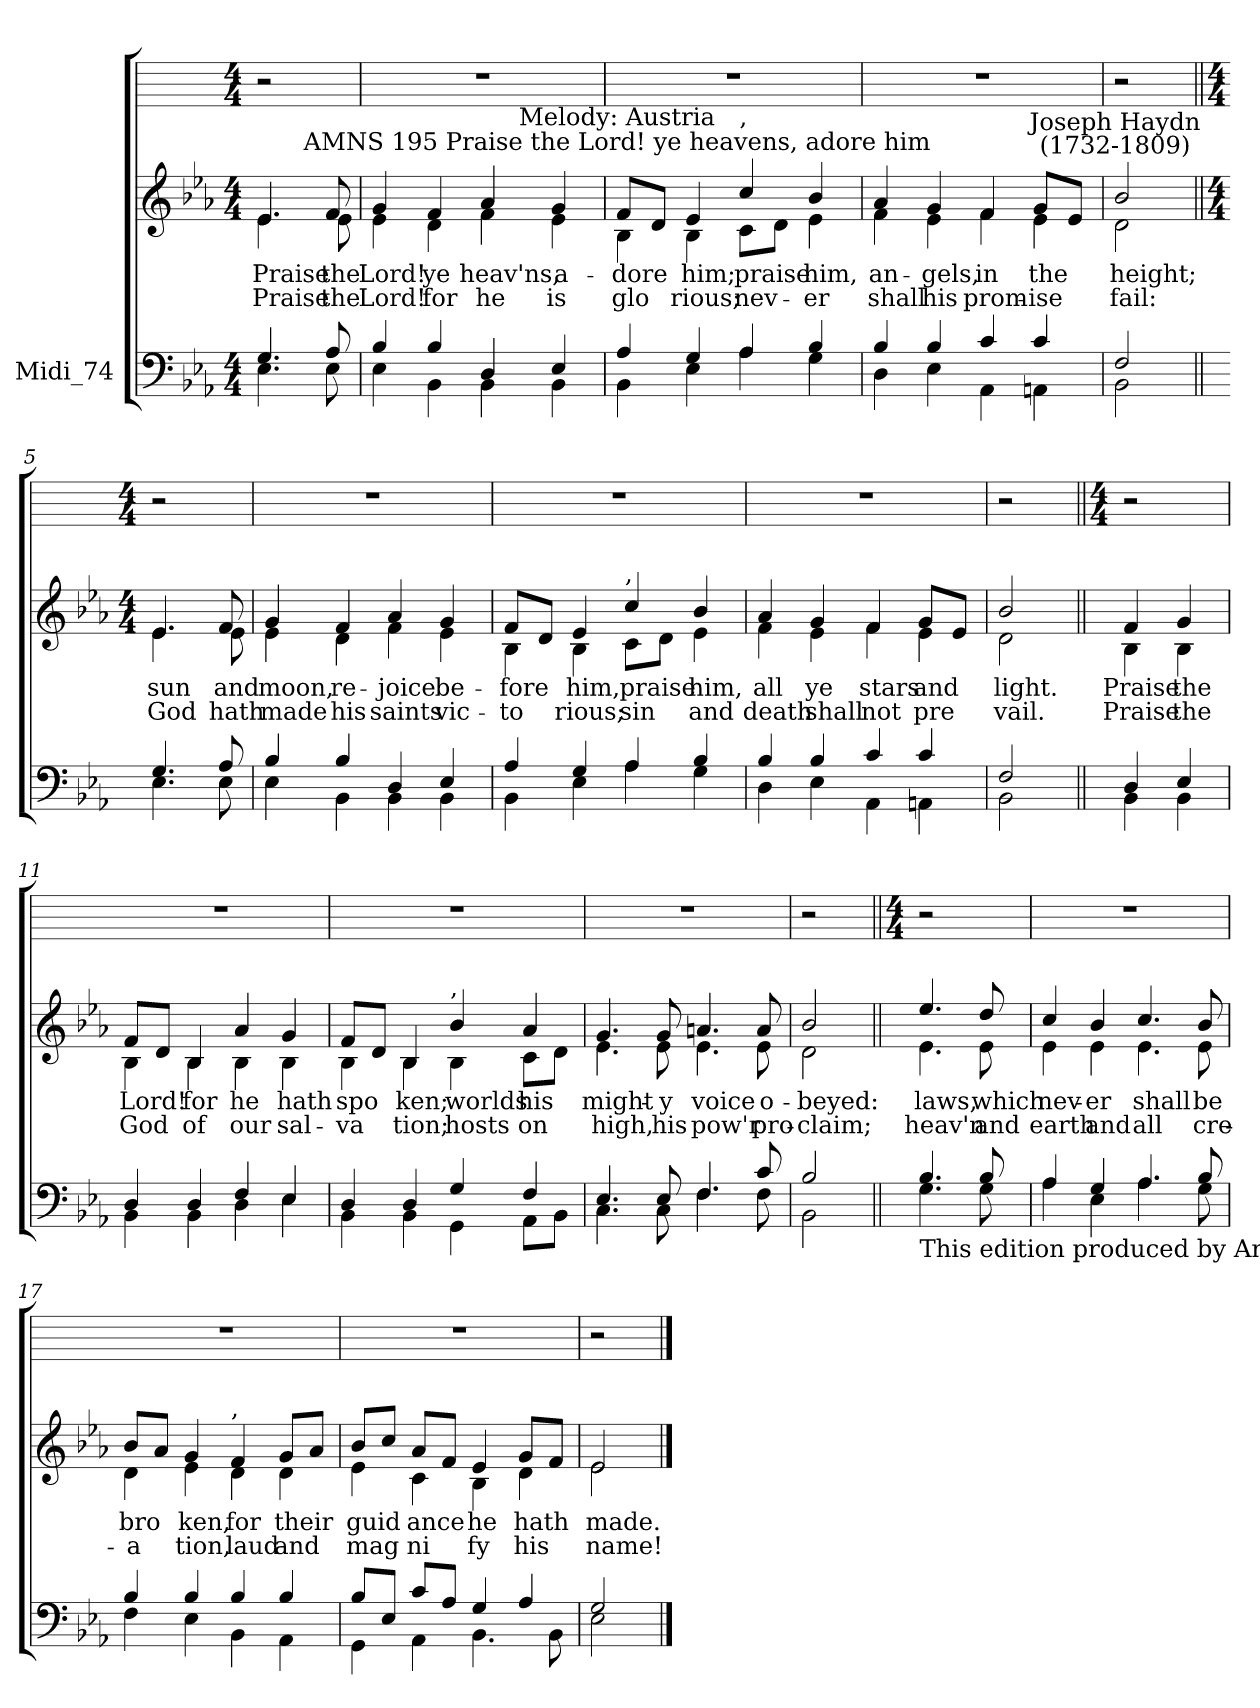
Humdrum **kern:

**kern	**kern	**text	**text	**kern
*part3	*part2	*part2	*part2	*part1
*staff3	*staff2	*staff2	*staff2	*staff1
*I"Midi_74	*	*	*	*
*clefF4	*clefG2	*	*	*
*k[b-e-a-]	*k[b-e-a-]	*	*	*
*E-:	*E-:	*	*	*
*M4/4	*M4/4	*	*	*M4/4
=	=	=	=	=
*^	*	*	*	*
!	!	!LO:TX:a:cj:t=Foundling Hospital Collection\nc. 1796	!	!	!
!	!	!	!LO:LY:b	!LO:LY:b	!
*	*	*^	*	*	*
4.G/	4.E-\	4.e-/	4.e-\	Praise	Praise	2r
!	!	!	!	!LO:LY:b	!LO:LY:b	!
8A-/	8E-\	8f/	8e-\	the	the	.
=1	=1	=1	=1	=1	=1	=1
!	!	!	!	!LO:LY:b	!LO:LY:b	!
4B-/	4E-\	4g/	4e-\	Lord!	Lord!	1r
!	!	!	!	!LO:LY:b	!LO:LY:b	!
4B-/	4BB-\	4f/	4d\	ye	for	.
!	!	!	!	!LO:LY:b	!LO:LY:b	!
4D/	4BB-\	4a-/	4f\	heav'ns,	he	.
!	!	!	!	!LO:LY:b	!LO:LY:b	!
4E-/	4BB-\	4g/	4e-\	a-	-is	.
=2	=2	=2	=2	=2	=2	=2
!	!	!LO:TX:a:cj:t=AMNS 195 Praise the Lord! ye heavens, adore him	!	!	!	!
!	!	!LO:TX:a:cj:t=Melody&colon; Austria	!	!	!	!
!	!	!	!	!LO:LY:b	!LO:LY:b	!
4A-/	4BB-\	8f/L	4B-\	dore	glo	1r
.	.	8d/J	.	.	.	.
!	!	!	!	!LO:LY:b	!LO:LY:b	!
4G/	4E-\	4e-/	4B-\	him;	rious;	.
!	!	!LO:TX:a:t=,	!	!	!	!
!	!	!	!	!LO:LY:b	!LO:LY:b	!
4A-/	4A-\	4cc/	8c\L	praise	nev-	.
.	.	.	8d\J	.	.	.
!	!	!	!	!LO:LY:b	!LO:LY:b	!
4B-/	4G\	4b-/	4e-\	-him,	er	.
=3	=3	=3	=3	=3	=3	=3
!	!	!	!	!LO:LY:b	!LO:LY:b	!
4B-/	4D\	4a-/	4f\	an-	-shall	1r
!	!	!	!	!LO:LY:b	!LO:LY:b	!
4B-/	4E-\	4g/	4e-\	gels,	his	.
!	!	!	!	!LO:LY:b	!LO:LY:b	!
4c/	4AA-\	4f/	4f\	in	prom-	.
!	!	!	!	!LO:LY:b	!LO:LY:b	!
4c/	4AAn\	8g/L	4e-\	-the	ise	.
.	.	8e-/J	.	.	.	.
=4	=4	=4	=4	=4	=4	=4
!	!	!LO:TX:a:cj:t=Joseph Haydn\n(1732-1809)	!	!	!	!
!	!	!	!	!LO:LY:b	!LO:LY:b	!
2F/	2BB-\	2b-/	2d\	height;	fail:	2r
!!LO:LB:g=z
=5||	=5||	=5||	=5||	=5||	=5||	=5||
*	*	*M4/4	*	*	*	*M4/4
!	!	!	!	!LO:LY:b	!LO:LY:b	!
4.G/	4.E-\	4.e-/	4.e-\	sun	God	2r
!	!	!	!	!LO:LY:b	!LO:LY:b	!
8A-/	8E-\	8f/	8e-\	and	hath	.
=6	=6	=6	=6	=6	=6	=6
!	!	!	!	!LO:LY:b	!LO:LY:b	!
4B-/	4E-\	4g/	4e-\	moon,	made	1r
!	!	!	!	!LO:LY:b	!LO:LY:b	!
4B-/	4BB-\	4f/	4d\	re-	-his	.
!	!	!	!	!LO:LY:b	!LO:LY:b	!
4D/	4BB-\	4a-/	4f\	joice	saints	.
!	!	!	!	!LO:LY:b	!LO:LY:b	!
4E-/	4BB-\	4g/	4e-\	be-	-vic-	.
=7	=7	=7	=7	=7	=7	=7
!	!	!	!	!LO:LY:b	!LO:LY:b	!
4A-/	4BB-\	8f/L	4B-\	-fore	to	1r
.	.	8d/J	.	.	.	.
!	!	!	!	!LO:LY:b	!LO:LY:b	!
4G/	4E-\	4e-/	4B-\	him,	rious;	.
!	!	!LO:TX:a:t=,	!	!	!	!
!	!	!	!	!LO:LY:b	!LO:LY:b	!
4A-/	4A-\	4cc/	8c\L	praise	sin	.
.	.	.	8d\J	.	.	.
!	!	!	!	!LO:LY:b	!LO:LY:b	!
4B-/	4G\	4b-/	4e-\	him,	and	.
=8	=8	=8	=8	=8	=8	=8
!	!	!	!	!LO:LY:b	!LO:LY:b	!
4B-/	4D\	4a-/	4f\	all	death	1r
!	!	!	!	!LO:LY:b	!LO:LY:b	!
4B-/	4E-\	4g/	4e-\	ye	shall	.
!	!	!	!	!LO:LY:b	!LO:LY:b	!
4c/	4AA-\	4f/	4f\	stars	not	.
!	!	!	!	!LO:LY:b	!LO:LY:b	!
4c/	4AAn\	8g/L	4e-\	and	pre	.
.	.	8e-/J	.	.	.	.
=9	=9	=9	=9	=9	=9	=9
!	!	!	!	!LO:LY:b	!LO:LY:b	!
2F/	2BB-\	2b-/	2d\	light.	vail.	2r
!!LO:LB:g=z
=10||	=10||	=10||	=10||	=10||	=10||	=10||
*	*	*	*	*	*	*M4/4
!	!	!	!	!LO:LY:b	!LO:LY:b	!
4D/	4BB-\	4f/	4B-\	Praise	Praise	2r
!	!	!	!	!LO:LY:b	!LO:LY:b	!
4E-/	4BB-\	4g/	4B-\	the	the	.
=11	=11	=11	=11	=11	=11	=11
!	!	!	!	!LO:LY:b	!LO:LY:b	!
4D/	4BB-\	8f/L	4B-\	Lord!	God	1r
.	.	8d/J	.	.	.	.
!	!	!	!	!LO:LY:b	!LO:LY:b	!
4D/	4BB-\	4B-/	4B-\	for	of	.
!	!	!	!	!LO:LY:b	!LO:LY:b	!
4F/	4D\	4a-/	4B-\	he	our	.
!	!	!	!	!LO:LY:b	!LO:LY:b	!
4E-/	4E-\	4g/	4B-\	hath	sal-	.
=12	=12	=12	=12	=12	=12	=12
!	!	!	!	!LO:LY:b	!LO:LY:b	!
4D/	4BB-\	8f/L	4B-\	-spo	va	1r
.	.	8d/J	.	.	.	.
!	!	!	!	!LO:LY:b	!LO:LY:b	!
4D/	4BB-\	4B-/	4B-\	ken;	tion;	.
!	!	!LO:TX:a:t=,	!	!	!	!
!	!	!	!	!LO:LY:b	!LO:LY:b	!
4G/	4GG\	4b-/	4B-\	worlds	hosts	.
!	!	!	!	!LO:LY:b	!LO:LY:b	!
4F/	8AA-\L	4a-/	8c\L	his	on	.
.	8BB-\J	.	8d\J	.	.	.
=13	=13	=13	=13	=13	=13	=13
!	!	!	!	!LO:LY:b	!LO:LY:b	!
4.E-/	4.C\	4.g/	4.e-\	might-	-high,	1r
!	!	!	!	!LO:LY:b	!LO:LY:b	!
8E-/	8C\	8g/	8e-\	y	his	.
!	!	!	!	!LO:LY:b	!LO:LY:b	!
4.F/	4.F\	4.an/	4.e-\	voice	pow'r	.
!	!	!	!	!LO:LY:b	!LO:LY:b	!
8c/	8F\	8a/	8e-\	o-	-pro-	.
=14	=14	=14	=14	=14	=14	=14
!	!	!	!	!LO:LY:b	!LO:LY:b	!
2B-/	2BB-\	2b-/	2d\	-beyed:	claim;	2r
!!LO:LB:g=z
=15||	=15||	=15||	=15||	=15||	=15||	=15||
*	*	*	*	*	*	*M4/4
!LO:TX:b:t=This edition produced by Andrew Sims, 2020	!	!	!	!	!	!
!	!	!	!	!LO:LY:b	!LO:LY:b	!
4.B-/	4.G\	4.ee-/	4.e-\	laws,	heav'n	2r
!	!	!	!	!LO:LY:b	!LO:LY:b	!
8B-/	8G\	8dd/	8e-\	which	and	.
=16	=16	=16	=16	=16	=16	=16
!	!	!	!	!LO:LY:b	!LO:LY:b	!
4A-/	4A-\	4cc/	4e-\	nev-	-earth	1r
!	!	!	!	!LO:LY:b	!LO:LY:b	!
4G/	4E-\	4b-/	4e-\	er	and	.
!	!	!	!	!LO:LY:b	!LO:LY:b	!
4.A-/	4.A-\	4.cc/	4.e-\	shall	all	.
!	!	!	!	!LO:LY:b	!LO:LY:b	!
8B-/	8G\	8b-/	8e-\	be	cre-	.
=17	=17	=17	=17	=17	=17	=17
!	!	!	!	!LO:LY:b	!LO:LY:b	!
4B-/	4F\	8b-/L	4d\	-bro	a	1r
.	.	8a-/J	.	.	.	.
!	!	!	!	!LO:LY:b	!LO:LY:b	!
4B-/	4E-\	4g/	4e-\	ken,	tion,	.
!	!	!LO:TX:a:t=,	!	!	!	!
!	!	!	!	!LO:LY:b	!LO:LY:b	!
4B-/	4BB-\	4f/	4d\	for	laud	.
!	!	!	!	!LO:LY:b	!LO:LY:b	!
4B-/	4AA-\	8g/L	4d\	their	and	.
.	.	8a-/J	.	.	.	.
=18	=18	=18	=18	=18	=18	=18
!	!	!	!	!LO:LY:b	!LO:LY:b	!
8B-/L	4GG\	8b-/L	4e-\	guid	mag	1r
8E-/J	.	8cc/J	.	.	.	.
!	!	!	!	!LO:LY:b	!LO:LY:b	!
8c/L	4AA-\	8a-/L	4c\	ance	ni	.
8A-/J	.	8f/J	.	.	.	.
!	!	!	!	!LO:LY:b	!LO:LY:b	!
4G/	4.BB-\	4e-/	4B-\	he	fy	.
!	!	!	!	!LO:LY:b	!LO:LY:b	!
4A-/	.	8g/L	4d\	hath	his	.
.	8BB-\	8f/J	.	.	.	.
=19	=19	=19	=19	=19	=19	=19
!	!	!	!	!LO:LY:b	!LO:LY:b	!
2G/	2E-\	2e-/	2e-\	made.	name!	2r
*v	*v	*	*	*	*	*
*	*v	*v	*	*	*
==	==	==	==	==
*-	*-	*-	*-	*-
